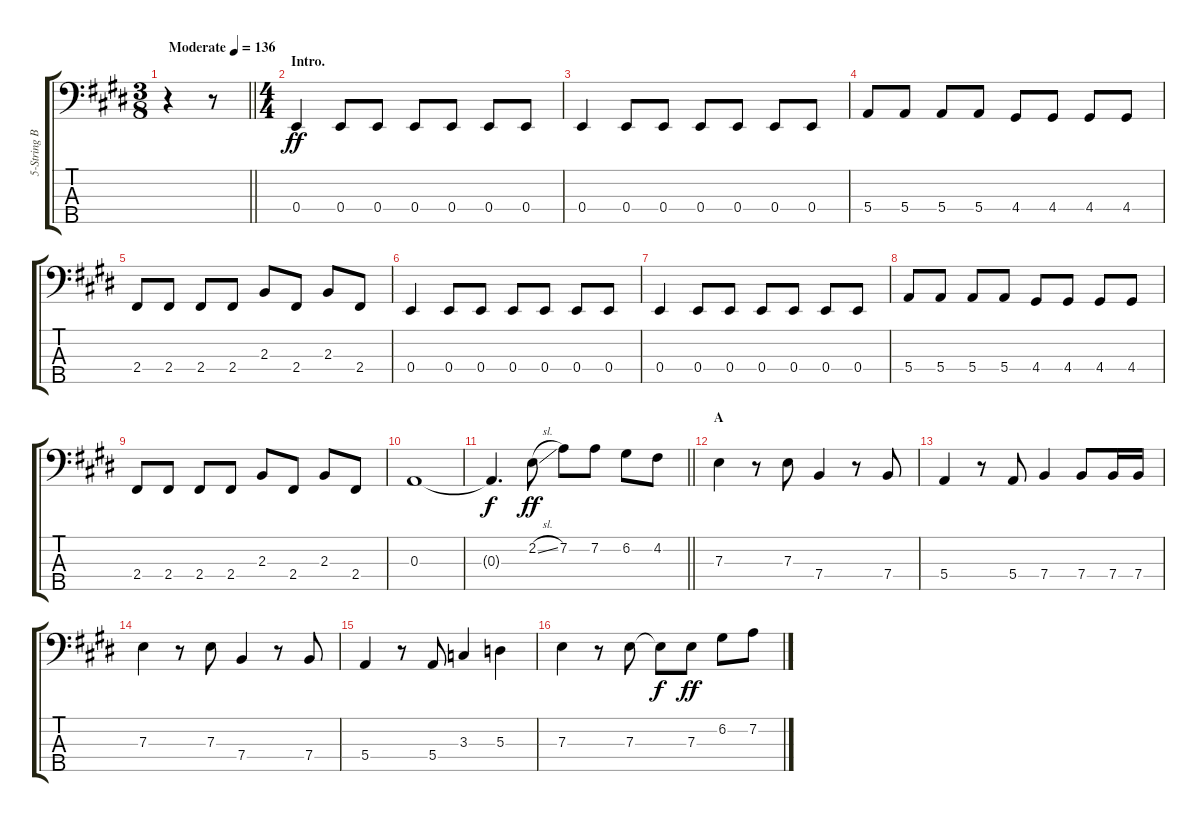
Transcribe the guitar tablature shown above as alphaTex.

\track ("5-String Bass" "5-String B") {instrument electricbasspick}
\staff {score tabs}
\tuning (G2 D2 A1 E1 B0) {hide}
\ts (3 8)
\tempo (136 "Moderate")
\clef f4
\barLineRight lightlight
\ks e
r.4{dy ff instrument electricbasspick} r.8 |
\ts (4 4)
\section ("" "Intro.")
0.4.4 0.4.8 0.4.8 0.4.8 0.4.8 0.4.8 0.4.8 |
0.4.4 0.4.8 0.4.8 0.4.8 0.4.8 0.4.8 0.4.8 |
5.4.8 5.4.8 5.4.8 5.4.8 4.4.8 4.4.8 4.4.8 4.4.8 |
2.4.8 2.4.8 2.4.8 2.4.8 2.3.8 2.4.8 2.3.8 2.4.8 |
0.4.4 0.4.8 0.4.8 0.4.8 0.4.8 0.4.8 0.4.8 |
0.4.4 0.4.8 0.4.8 0.4.8 0.4.8 0.4.8 0.4.8 |
5.4.8 5.4.8 5.4.8 5.4.8 4.4.8 4.4.8 4.4.8 4.4.8 |
2.4.8 2.4.8 2.4.8 2.4.8 2.3.8 2.4.8 2.3.8 2.4.8 |
0.3.1 |
\barLineRight lightlight
0.3{t}.4{d dy f} 2.2{sl}.8{dy ff} 7.2.8 7.2.8 6.2.8 4.2.8 |
\section ("" "A")
7.3.4 r.8 7.3.8 7.4.4 r.8 7.4.8 |
5.4.4 r.8 5.4.8 7.4.4 7.4.8 7.4.16 7.4.16 |
7.3.4 r.8 7.3.8 7.4.4 r.8 7.4.8 |
5.4.4 r.8 5.4.8 3.3.4 5.3.4 |
7.3.4 r.8 7.3.8 7.3{t}.8{dy f} 7.3.8{dy ff} 6.2.8 7.2.8
